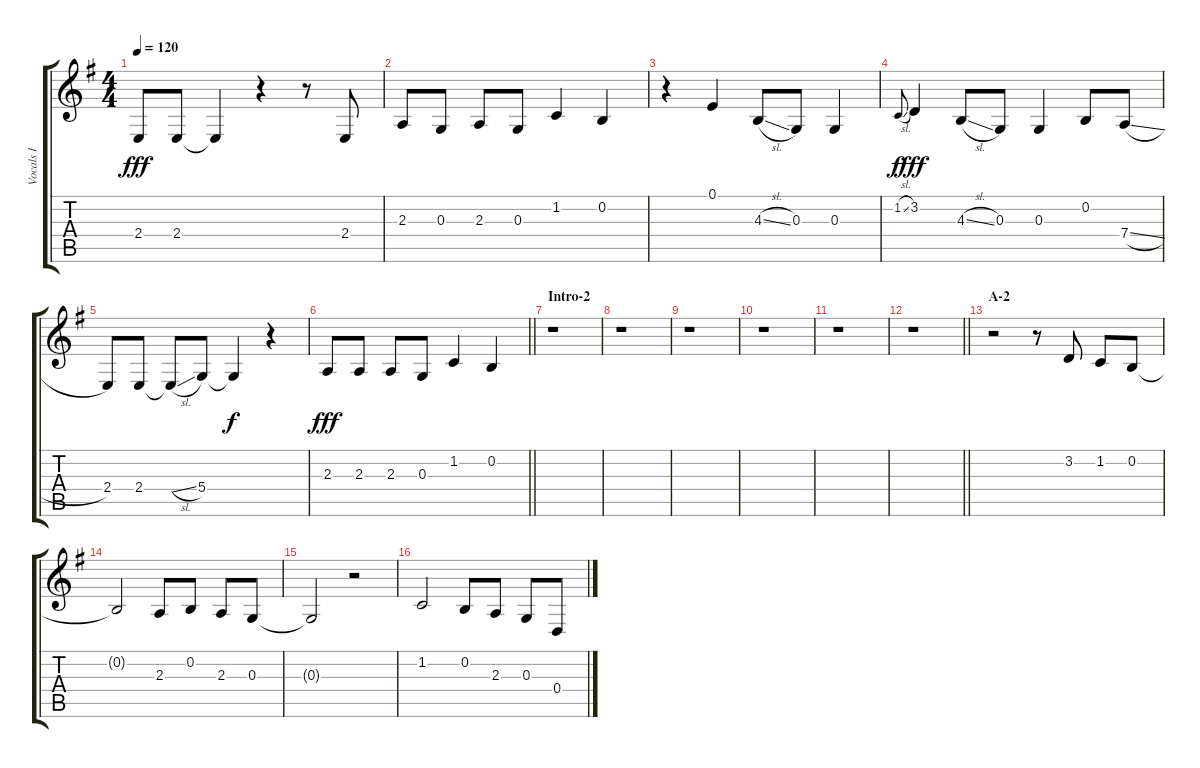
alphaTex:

\track ("Vocals I" "Vocals I") {instrument voiceoohs}
\staff {score tabs}
\tuning (E4 B3 G3 D3 A2 E2) {hide}
\ts (4 4)
\tempo 120
\clef g2
\ks eminor
2.4.8{dy fff} 2.4.8 2.4{t}.4 r.4 r.8 2.4.8 |
2.3.8 0.3.8 2.3.8 0.3.8 1.2.4 0.2.4 |
r.4 0.1.4 4.3{sl}.8 0.3.8 0.3.4 |
1.2{sl}.8{gr onbeat dy f} 3.2.4{dy fff} 4.3{sl}.8 0.3.8 0.3.4 0.2.8 7.4{sl}.8 |
2.4.8 2.4.8 2.4{sl t}.8 5.4.8 5.4{t}.4{dy f} r.4 |
\barLineRight lightlight
2.3.8{dy fff} 2.3.8 2.3.8 0.3.8 1.2.4 0.2.4 |
\section ("" "Intro-2")
r.1 |
r.1 |
r.1 |
r.1 |
r.1 |
\barLineRight lightlight
r.1 |
\section ("" "A-2")
\ks g
r.2 r.8 3.2.8 1.2.8 0.2.8 |
0.2{t}.2 2.3.8 0.2.8 2.3.8 0.3.8 |
0.3{t}.2 r.2 |
1.2.2 0.2.8 2.3.8 0.3.8 0.4.8
